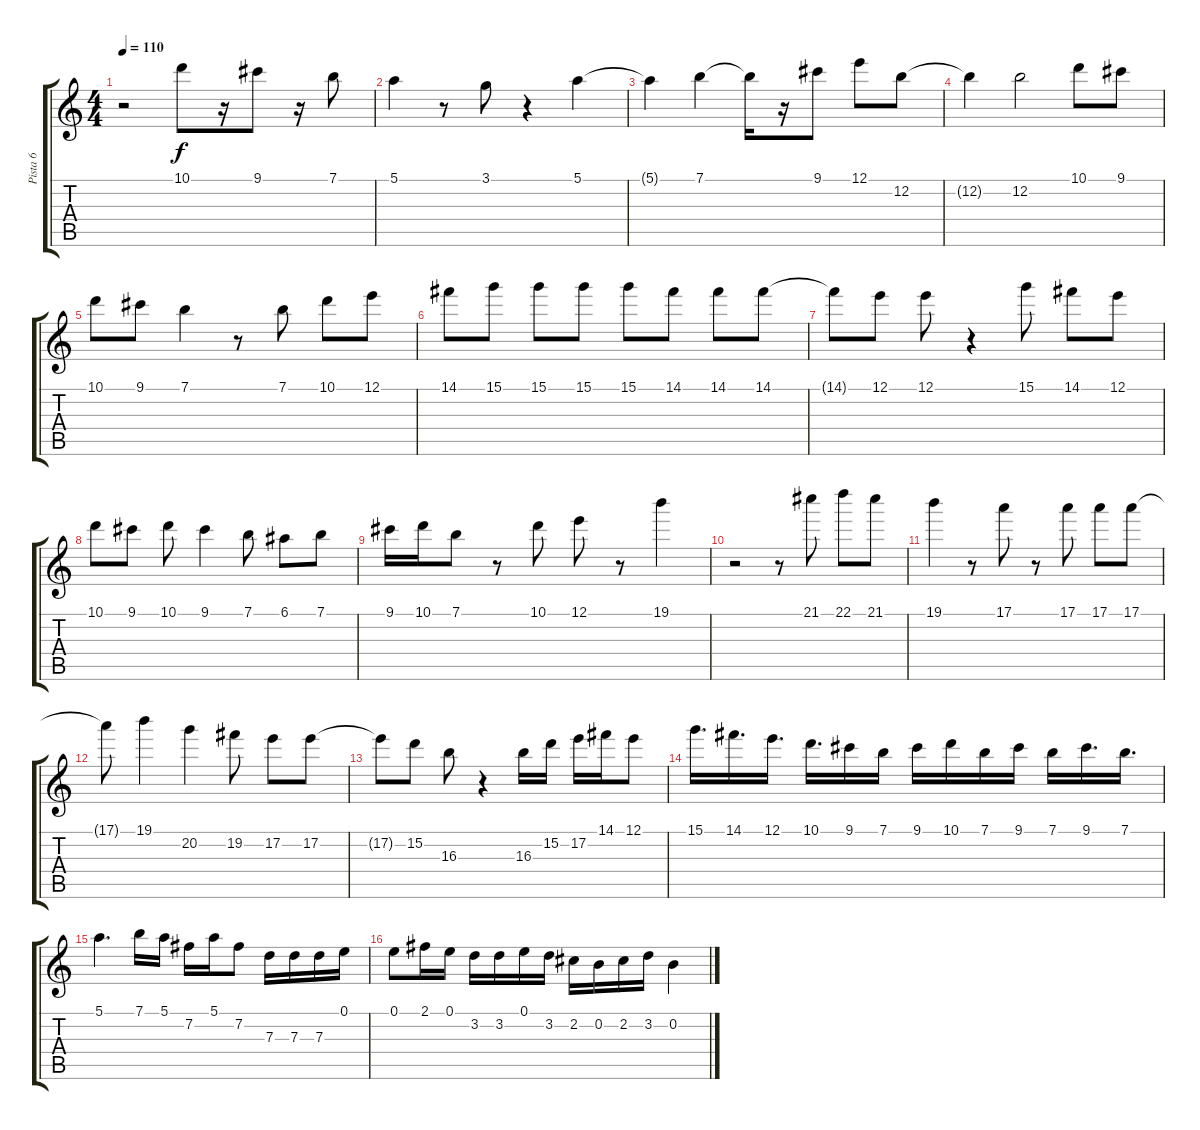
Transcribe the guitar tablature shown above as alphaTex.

\track ("Pista 6" "Pista 6") {instrument overdrivenguitar}
\staff {score tabs}
\tuning (E4 B3 G3 D3 A2 E2) {hide}
\ts (4 4)
\tempo 110
\clef g2
\ks c
r.2{dy f} 10.1.8{instrument distortionguitar} r.16 9.1.8 r.16 7.1.8 |
5.1.4 r.8 3.1.8 r.4 5.1.4 |
5.1{t}.4 7.1.4 7.1{t}.16 r.16 9.1.8 12.1.8 12.2.8 |
12.2{t}.4 12.2.2 10.1.8 9.1.8 |
10.1.8 9.1.8 7.1.4 r.8 7.1.8 10.1.8 12.1.8 |
14.1.8 15.1.8 15.1.8 15.1.8 15.1.8 14.1.8 14.1.8 14.1.8 |
14.1{t}.8 12.1.8 12.1.8 r.4 15.1.8 14.1.8 12.1.8 |
10.1.8 9.1.8 10.1.8 9.1.4 7.1.8 6.1.8 7.1.8 |
9.1.16 10.1.16 7.1.8 r.8 10.1.8 12.1.8 r.8 19.1.4 |
r.2 r.8 21.1.8 22.1.8 21.1.8 |
19.1.4 r.8 17.1.8 r.8 17.1.8 17.1.8 17.1.8 |
17.1{t}.8 19.1.4 20.2.4 19.2.8 17.2.8 17.2.8 |
17.2{t}.8 15.2.8{volume 12} 16.3.8{volume 12} r.4 16.3.16{volume 11} 15.2.16{volume 10} 17.2.16{volume 10} 14.1.16{volume 10} 12.1.8{volume 10} |
15.1.16{d volume 9} 14.1.16{d volume 9} 12.1.16{d volume 9} 10.1.16{d volume 8} 9.1.16{volume 8} 7.1.16{volume 8} 9.1.16{volume 8} 10.1.16{volume 8} 7.1.16{volume 7} 9.1.16{volume 7} 7.1.16{volume 7} 9.1.16{d volume 7} 7.1.16{d volume 6} |
5.1.4{d volume 6} 7.1.16{volume 5} 5.1.16{volume 4} 7.2.16{volume 4} 5.1.16{volume 4} 7.2.8{volume 4} 7.3.16{volume 3} 7.3.16{volume 3} 7.3.16{volume 3} 0.1.16{volume 3} |
0.1.8{volume 2} 2.1.16{volume 2} 0.1.16{volume 2} 3.2.16{volume 2} 3.2.16{volume 2} 0.1.16{volume 1} 3.2.16{volume 1} 2.2.16{volume 1} 0.2.16{volume 1} 2.2.16{volume 0} 3.2.16{volume 0} 0.2.4{volume 0}
